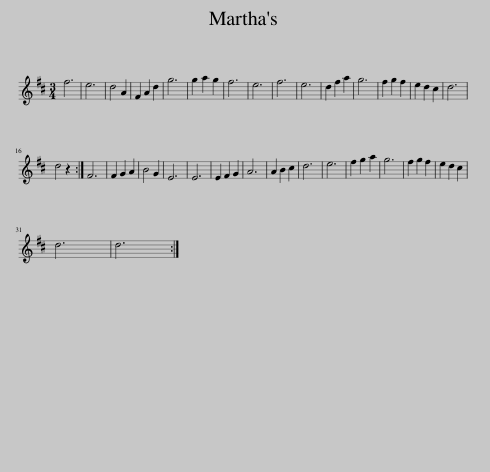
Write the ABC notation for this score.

X:1
L:1/8
M:3/4
I:linebreak $
K:D
V:1 treble
V:1
 f6 | e6 | d4 A2 | F2 A2 d2 | g6 | %5
 g2 a2 g2 | f6 | e6 | f6 | e6 | %10
 d2 f2 a2 | g6 | f2 g2 f2 | e2 d2 c2 | d6 |$ %15
 d4 z2 :| F6 | F2 G2 A2 | B4 G2 | E6 | %20
 E6 | E2 F2 G2 | A6 | A2 B2 c2 | d6 | %25
 e6 | f2 g2 a2 | g6 | f2 g2 f2 | e2 d2 c2 |$ %30
 d6 | d6 :| %32
